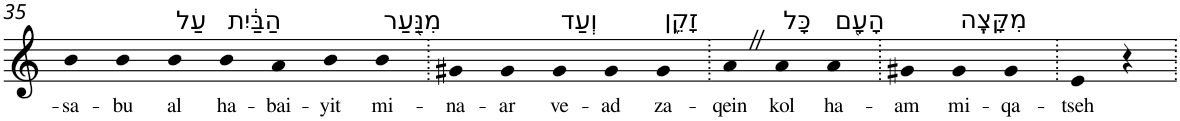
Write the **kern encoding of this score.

**kern	**text
*part1	*part1
*staff1	*staff1
*I"Piano	*
*I'Pno	*
!!LO:PB:g=z
*clefG2	*
*k[]	*
=35	=35
!	!LO:LY:b
4b	-sa-
!	!LO:LY:b
4b	-bu
!LO:TX:a:t=עַל	!
!	!LO:LY:b
4b	al
!LO:TX:a:t=הַבַּ֔יִת	!
!	!LO:LY:b
4b	ha-
!	!LO:LY:b
4a	-bai-
!	!LO:LY:b
4b	-yit
!LO:TX:a:t=מִנַּ֖עַר	!
!	!LO:LY:b
4b	mi-
=36.	=36.
!	!LO:LY:b
4g#X	-na-
!	!LO:LY:b
4g#	-ar
!LO:TX:a:t=וְעַד	!
!	!LO:LY:b
4g#	ve-
!	!LO:LY:b
4g#	-ad
!LO:TX:a:t=זָקֵ֑ן	!
!	!LO:LY:b
4g#	za-
=37.	=37.
!	!LO:LY:b
4aZ	-qein
!LO:TX:a:t=כָּל	!
!	!LO:LY:b
4a	kol
!LO:TX:a:t=הָעָ֖ם	!
!	!LO:LY:b
4a	ha-
=38.	=38.
!	!LO:LY:b
4g#X	-am
!LO:TX:a:t=מִקָּצֶֽה	!
!	!LO:LY:b
4g#	mi-
!	!LO:LY:b
4g#	-qa-
=39.	=39.
!	!LO:LY:b
4e	-tseh
4r	.
=.	=.
*-	*-
